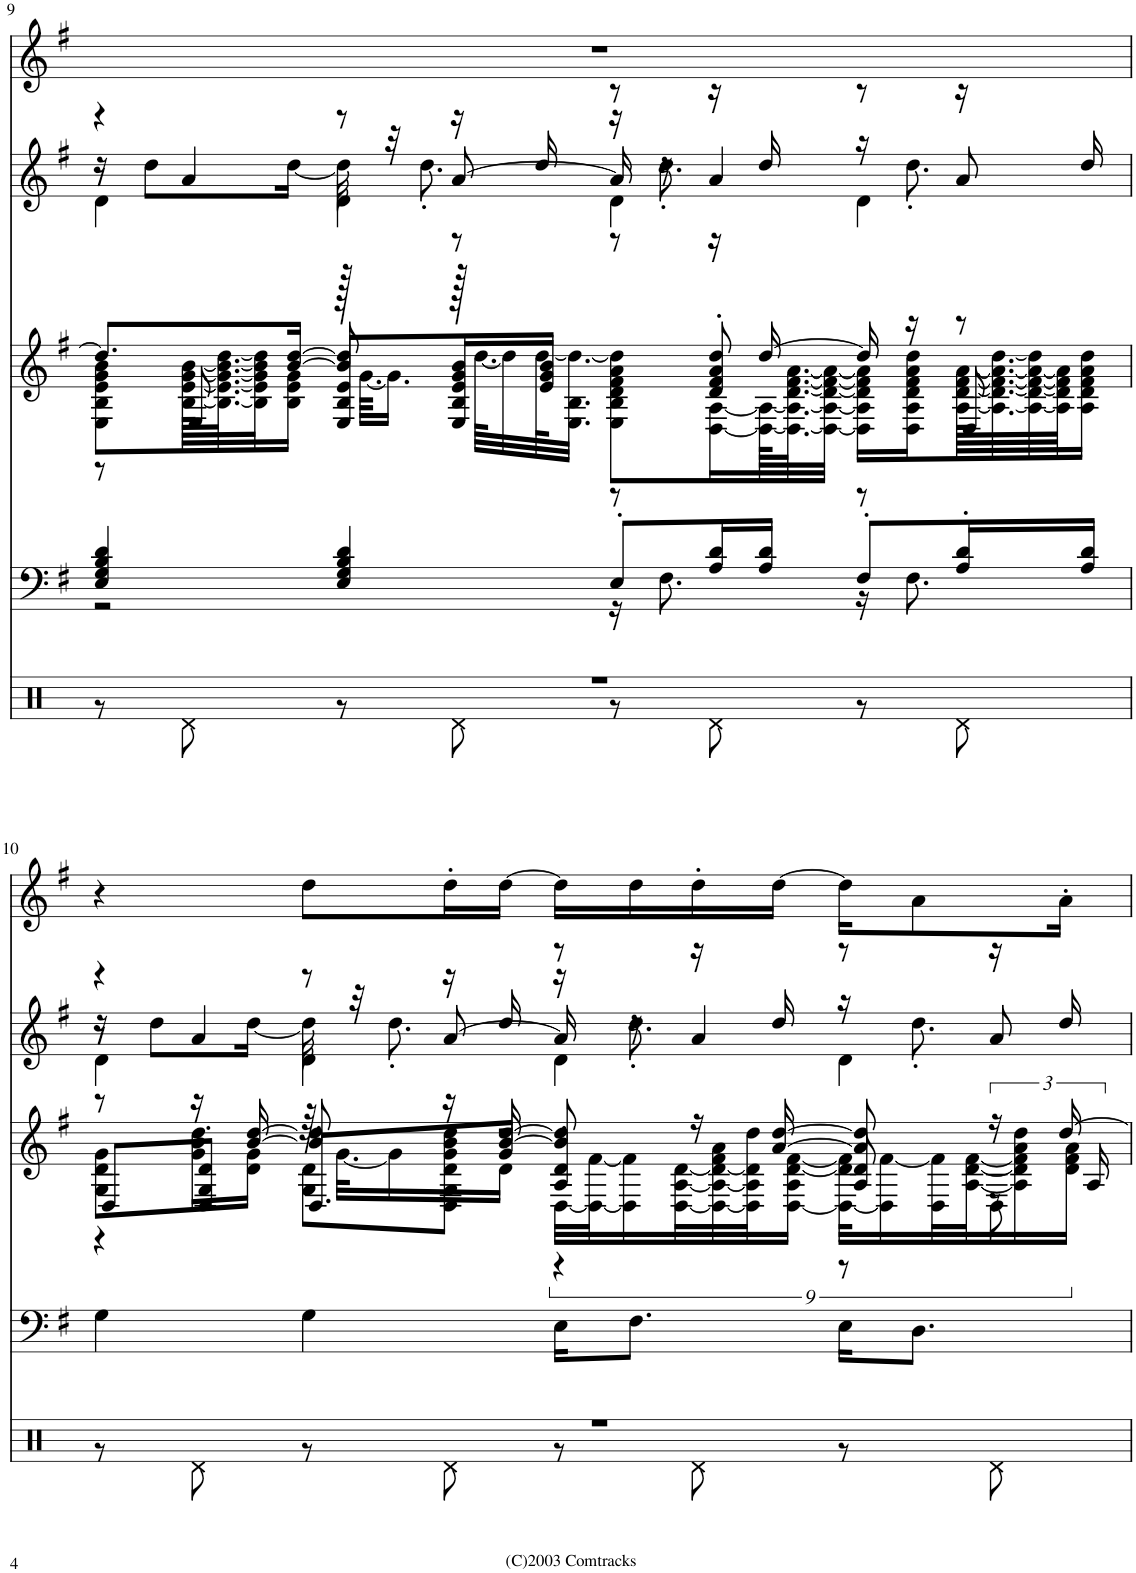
**kern	**kern	**kern	**kern	**kern
*part5	*part4	*part3	*part2	*part1
*staff5	*staff4	*staff3	*staff2	*staff1
*I"Percussion	*I"Nylon Gtr.	*I"Steel Gtr.	*I"Steel Gtr.	*I"Calliope, CT0924
!!LO:PB:g=z
*clefX	*clefF4	*clefG2	*clefG2	*clefG2
*k[]	*k[f#]	*k[f#]	*k[f#]	*k[f#]
*M4/4	*M4/4	*M4/4	*M4/4	*M4/4
=9	=9	=9	=9	=9
*^	*^	*^	*^	*
*	*	*	*	*	*^	*	*^	*
*	*	*	*	*	*	*	*	*	*^	*
1r	8r	4E/ 4G/ 4B/ 4d/	2r	8.dd/L]	8E\ 8B\ 8e\ 8g\ 8b\L	8r	4r	16r	8r	4d\	1r
.	.	.	.	.	.	.	.	8dd\L	.	.	.
.	8Rd\	.	.	.	[128B\ [128e\ [128g\ [128b\KLLL	8E/	.	.	4a/	.	.
.	.	.	.	.	64.B\_ 64.e\_ 64.g\_ 64.b\_ [64.dd\J	.	.	.	.	.	.
.	.	.	.	.	32B\] 32e\] 32g\] 32b\] 32dd\]J	.	.	.	.	.	.
.	.	.	.	[16b/ [16dd/Jk	16B\ 16e\ 16g\JJ	.	.	[16dd\Jk	.	.	.
.	8r	4E/ 4G/ 4B/ 4d/	.	8b/] 8dd/]	128r	8E/ 8B/ 8e/L	8r	32dd\]	.	4d\	.
.	.	.	.	.	[64.g\KKLL	.	.	.	.	.	.
.	.	.	.	.	16.g\JJ]	.	.	32r	.	.	.
.	.	.	.	.	.	.	.	8.dd'\	.	.	.
.	8Rd\	.	.	8r	128r	16E/ 16B/ 16e/ 16g/ 16b/L	16r	.	[8a/	.	.
.	.	.	.	.	[64.dd\KLLL	.	.	.	.	.	.
.	.	.	.	.	32dd\]	.	.	.	.	.	.
.	.	.	.	.	[64dd\K	16e/ 16g/ 16b/JJ	16dd/	.	.	.	.
.	.	.	.	.	32.E\ 32.B\ 32.dd\_JJJ	.	.	.	.	.	.
.	8r	8E'/L	16r	8r	8E\ 8B\ 8d\ 8f#\ 8a\ 8dd\]L	8r	8r	16r	16a/]	4d\	.
.	.	.	8.F#\	.	.	.	.	8.dd'\	16r	.	.
.	8Rd\	16A/ 16d/L	.	16r	[16D\ [16A\L	8d/' 8f#/' 8a/' 8dd/'	16r	.	4a/	.	.
.	.	16A/ 16d/JJ	.	[16dd/	128D\_ 128A\_KLL	.	16dd/	.	.	.	.
.	.	.	.	.	64.D\_ 64.A\_ [64.d\ [64.f#\ [64.a\J	.	.	.	.	.	.
.	.	.	.	.	32D\_ 32A\_ 32d\_ 32f#\_ 32a\_JJJ	.	.	.	.	.	.
.	8r	8F#'/L	16r	16dd/]	16D\] 16A\] 16d\] 16f#\] 16a\]LL	8r	8r	16r	.	4d\	.
.	.	.	8.F#\	16r	16D\ 16A\ 16d\ 16f#\ 16a\ 16dd\	.	.	8.dd'\	.	.	.
.	8Rd\	16A/' 16d/'L	.	8r	[128A\ [128d\ [128f#\ [128a\KLL	8D/	16r	.	8a/	.	.
.	.	.	.	.	64.A\_ 64.d\_ 64.f#\_ 64.a\_ [64.dd\	.	.	.	.	.	.
.	.	.	.	.	64A\_ 64d\_ 64f#\_ 64a\_ 64dd\]	.	.	.	.	.	.
.	.	.	.	.	64A\] 64d\] 64f#\] 64a\]JJ	.	.	.	.	.	.
.	.	16A/ 16d/JJ	.	.	16A\ 16d\ 16f#\ 16a\ 16dd\JJ	.	16dd/	.	.	.	.
*	*	*v	*v	*	*	*	*	*	*	*	*
!!LO:LB:g=z
=10	=10	=10	=10	=10	=10	=10	=10	=10	=10	=10
*	*	*	*	*	*^	*	*	*	*	*
1r	8r	4G\	8r	8G\ 8d\ 8g\L	8D/L	4r	4r	16r	8r	4d\	4r
.	.	.	.	.	.	.	.	8dd\L	.	.	.
.	8Rd\	.	16r	16g\ 16b\ 16dd\L	8D/' 8G/' 8d/'J	.	.	.	4a/	.	.
.	.	.	[16b/ [16dd/	16d\ 16g\JJ	.	.	.	[16dd\Jk	.	.	.
.	8r	4G\	8b/] 8dd/]	64r	8.D'/L	8G\ 8d\L	8r	32dd\]	.	4d\	8dd\L
.	.	.	.	[32.g\KLL	.	.	.	.	.	.	.
.	.	.	.	.	.	.	.	32r	.	.	.
.	.	.	.	16g\]	.	.	.	8.dd'\	.	.	.
.	8Rd\	.	16r	16d\ 16g\ 16b\ 16dd\	.	8D\ 8G\J	16r	.	[8a/	.	16dd'\L
.	.	.	[16b/ [16dd/	16d\JJ	16g/Jk	.	16dd/	.	.	.	[16dd\JJ
.	8r	16E\KL	8b/] 8dd/]	[36D\LLL	4A/' 4d/'	4r	8r	16r	16a/]	4d\	16dd\LL]
.	.	.	.	36D\_ [36f#\J	.	.	.	.	.	.	.
.	.	.	.	18D\] 18f#\]	.	.	.	.	.	.	.
.	.	8.F#\J	.	.	.	.	.	8.dd'\	16r	.	16dd\
.	.	.	.	[36D\ [36A\ [36d\L	.	.	.	.	.	.	.
.	8Rd\	.	16r	.	.	.	16r	.	4a/	.	16dd'\
.	.	.	.	36D\_ 36A\_ 36d\_ 36f#\ 36a\	.	.	.	.	.	.	.
.	.	.	.	36D\] 36A\] 36d\] 36dd\J	.	.	.	.	.	.	.
.	.	.	[16a/ [16dd/	.	.	.	16dd/	.	.	.	[16dd\JJ
.	.	.	.	[18D\ 18A\ [18d\ [18f#\JJ	.	.	.	.	.	.	.
.	8r	16E\KL	8a/] 8dd/]	36D\_ 36d\] 36f#\]KLL	8A/ 8d/	8r	8r	16r	.	4d\	16dd\KL]
.	.	.	.	18D\] [18f#\	.	.	.	.	.	.	.
.	.	8.D\J	.	.	.	.	.	8.dd'\	.	.	8a\
.	.	.	.	36D\ 36f#\]L	.	.	.	.	.	.	.
.	.	.	.	[36A\ [36d\ [36f#\J	.	.	.	.	.	.	.
.	8Rd\	.	16r	.	12r	8D\	16r	.	8a/	.	.
.	.	.	.	18A\] 18d\] 18f#\] 18a\ 18dd\	.	.	.	.	.	.	.
.	.	.	[16dd/	.	.	.	16dd/	.	.	.	16a'\Jk
.	.	.	.	18d\ 18f#\ 18a\JJ	.	.	.	.	.	.	.
.	.	.	.	.	24A/	.	.	.	.	.	.
*	*	*	*v	*v	*v	*v	*	*	*	*	*
*v	*v	*	*	*v	*v	*v	*v	*
=	=	=	=	=
*-	*-	*-	*-	*-
